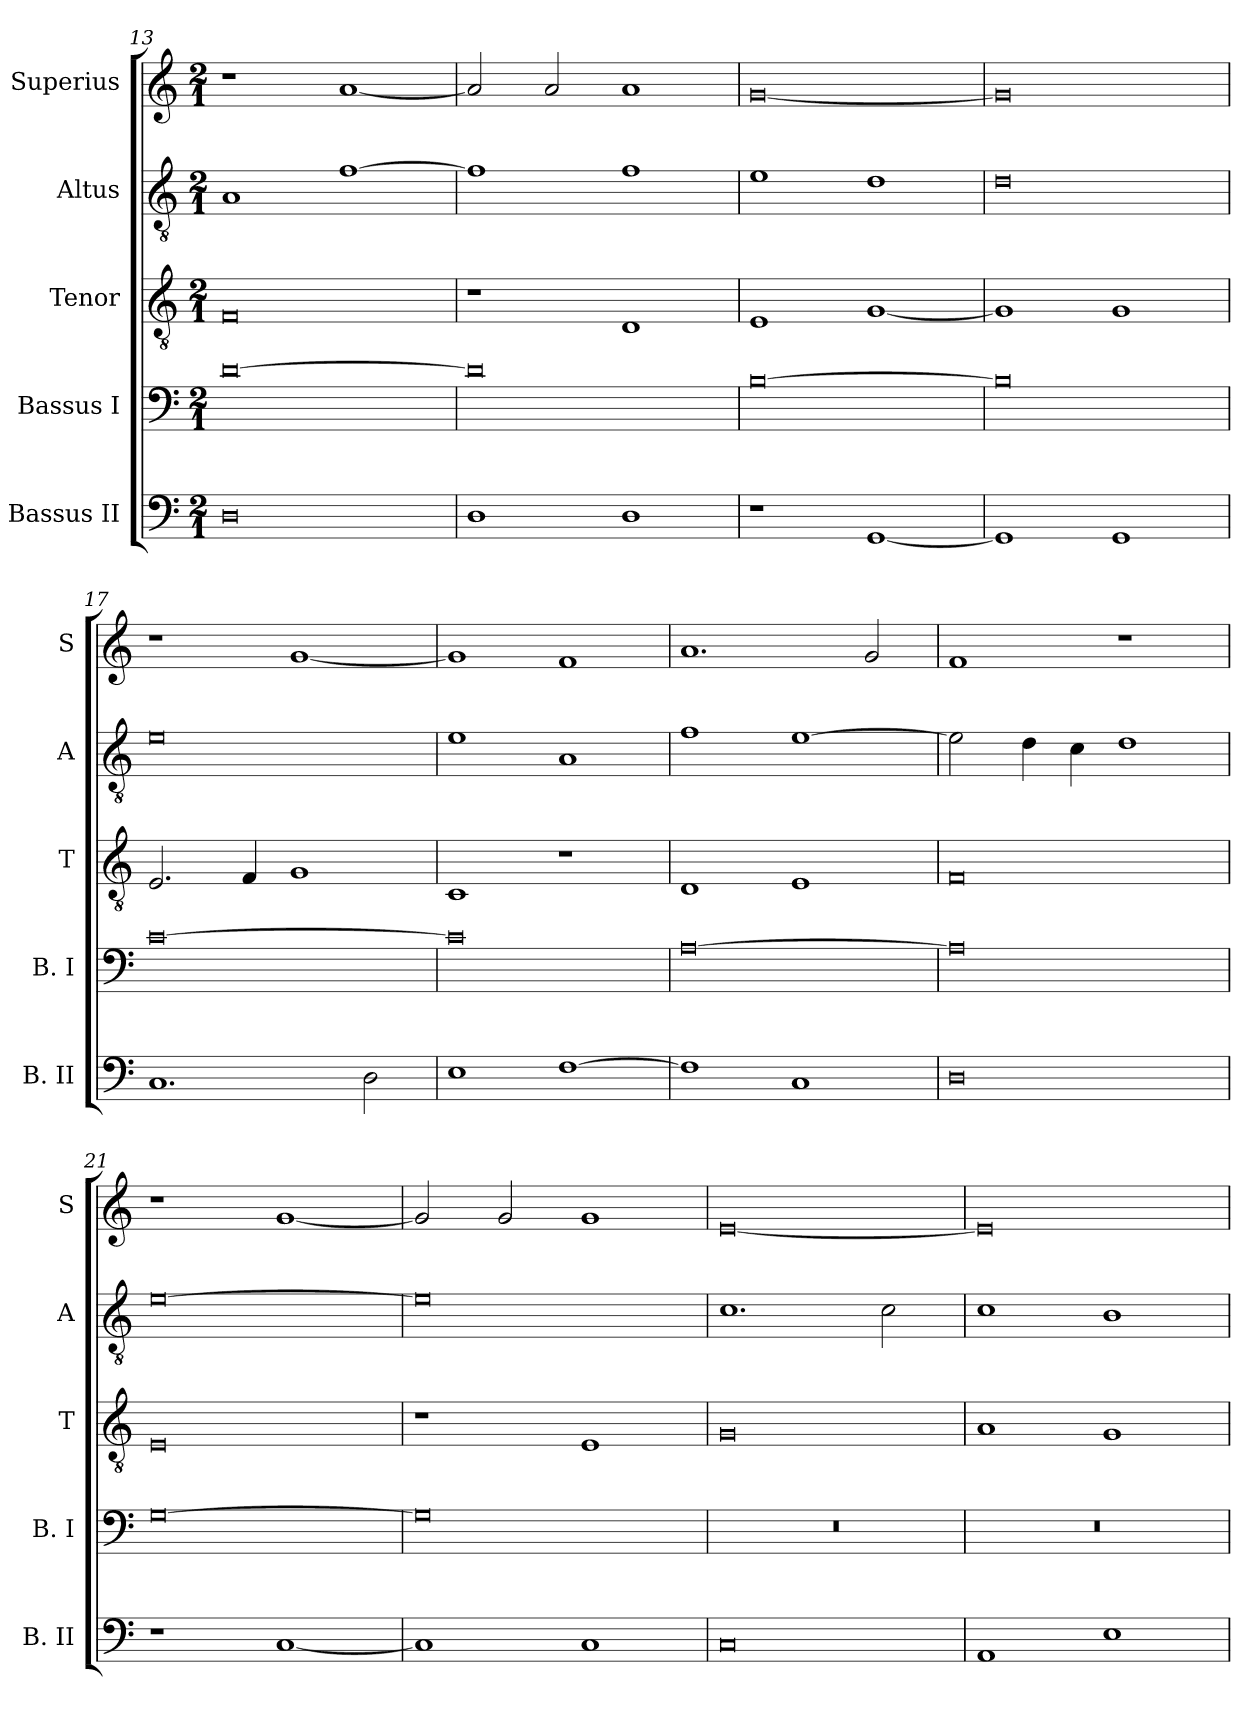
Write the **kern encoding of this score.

**kern	**kern	**kern	**kern	**kern
*part5	*part4	*part3	*part2	*part1
*staff5	*staff4	*staff3	*staff2	*staff1
*I"Bassus II	*I"Bassus I	*I"Tenor	*I"Altus	*I"Superius
*I'B. II	*I'B. I	*I'T	*I'A	*I'S
*clefF4	*clefF4	*clefGv2	*clefGv2	*clefG2
*k[]	*k[]	*k[]	*k[]	*k[]
*C:	*C:	*C:	*C:	*C:
*M2/1	*M2/1	*M2/1	*M2/1	*M2/1
=13	=13	=13	=13	=13
0D	[0d	0F	1A	1r
.	.	.	[1f	[1a
=14	=14	=14	=14	=14
1D	0d]	1r	1f]	2a]
.	.	.	.	2a
1D	.	1D	1f	1a
=15	=15	=15	=15	=15
1r	[0B	1E	1e	[0g
[1GG	.	[1G	1d	.
=16	=16	=16	=16	=16
1GG]	0B]	1G]	0d	0g]
1GG	.	1G	.	.
=17	=17	=17	=17	=17
1.C	[0c	2.E	0e	1r
.	.	4F	.	.
.	.	1G	.	[1g
2D	.	.	.	.
=18	=18	=18	=18	=18
1E	0c]	1C	1e	1g]
[1F	.	1r	1A	1f
=19	=19	=19	=19	=19
1F]	[0A	1D	1f	1.a
1C	.	1E	[1e	.
.	.	.	.	2g
=20	=20	=20	=20	=20
0D	0A]	0F	2e]	1f
.	.	.	4d	.
.	.	.	4c	.
.	.	.	1d	1r
=21	=21	=21	=21	=21
1r	[0G	0E	[0e	1r
[1C	.	.	.	[1g
=22	=22	=22	=22	=22
1C]	0G]	1r	0e]	2g]
.	.	.	.	2g
1C	.	1E	.	1g
=23	=23	=23	=23	=23
0C	0r	0G	1.c	[0e
.	.	.	2c	.
=24	=24	=24	=24	=24
1AA	0r	1A	1c	0e]
1E	.	1G	1B	.
=	=	=	=	=
*-	*-	*-	*-	*-
